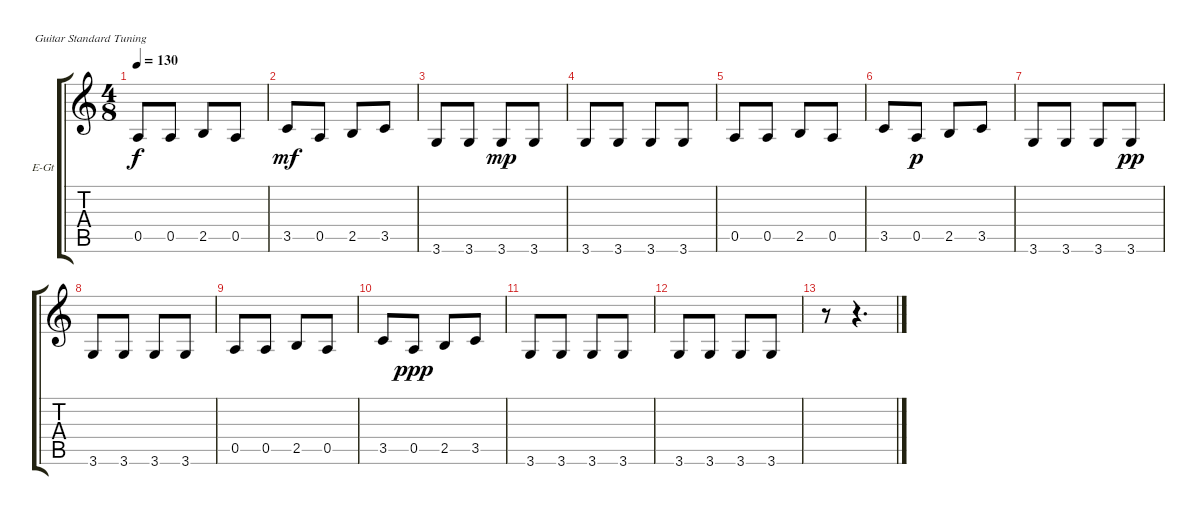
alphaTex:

\bracketExtendMode groupsimilarinstruments
\firstSystemTrackNameOrientation horizontal
\otherSystemsTrackNameOrientation horizontal
\track ("Гитара 1" "E-Gt") {instrument electricguitarmuted}
\staff {score tabs}
\tuning (E4 B3 G3 D3 A2 E2)
\ts (4 8)
\tempo 130
\clef g2
\ks c
0.5.8{dy f} 0.5.8 2.5.8 0.5.8 |
3.5.8{dy mf} 0.5.8 2.5.8 3.5.8 |
3.6.8 3.6.8 3.6.8{dy mp} 3.6.8 |
3.6.8 3.6.8 3.6.8 3.6.8 |
0.5.8 0.5.8 2.5.8 0.5.8 |
3.5.8 0.5.8{dy p} 2.5.8 3.5.8 |
3.6.8 3.6.8 3.6.8 3.6.8{dy pp} |
3.6.8 3.6.8 3.6.8 3.6.8 |
0.5.8 0.5.8 2.5.8 0.5.8 |
3.5.8 0.5.8{dy ppp} 2.5.8 3.5.8 |
3.6.8 3.6.8 3.6.8 3.6.8 |
3.6.8 3.6.8 3.6.8 3.6.8 |
r.8 r.4{d}
